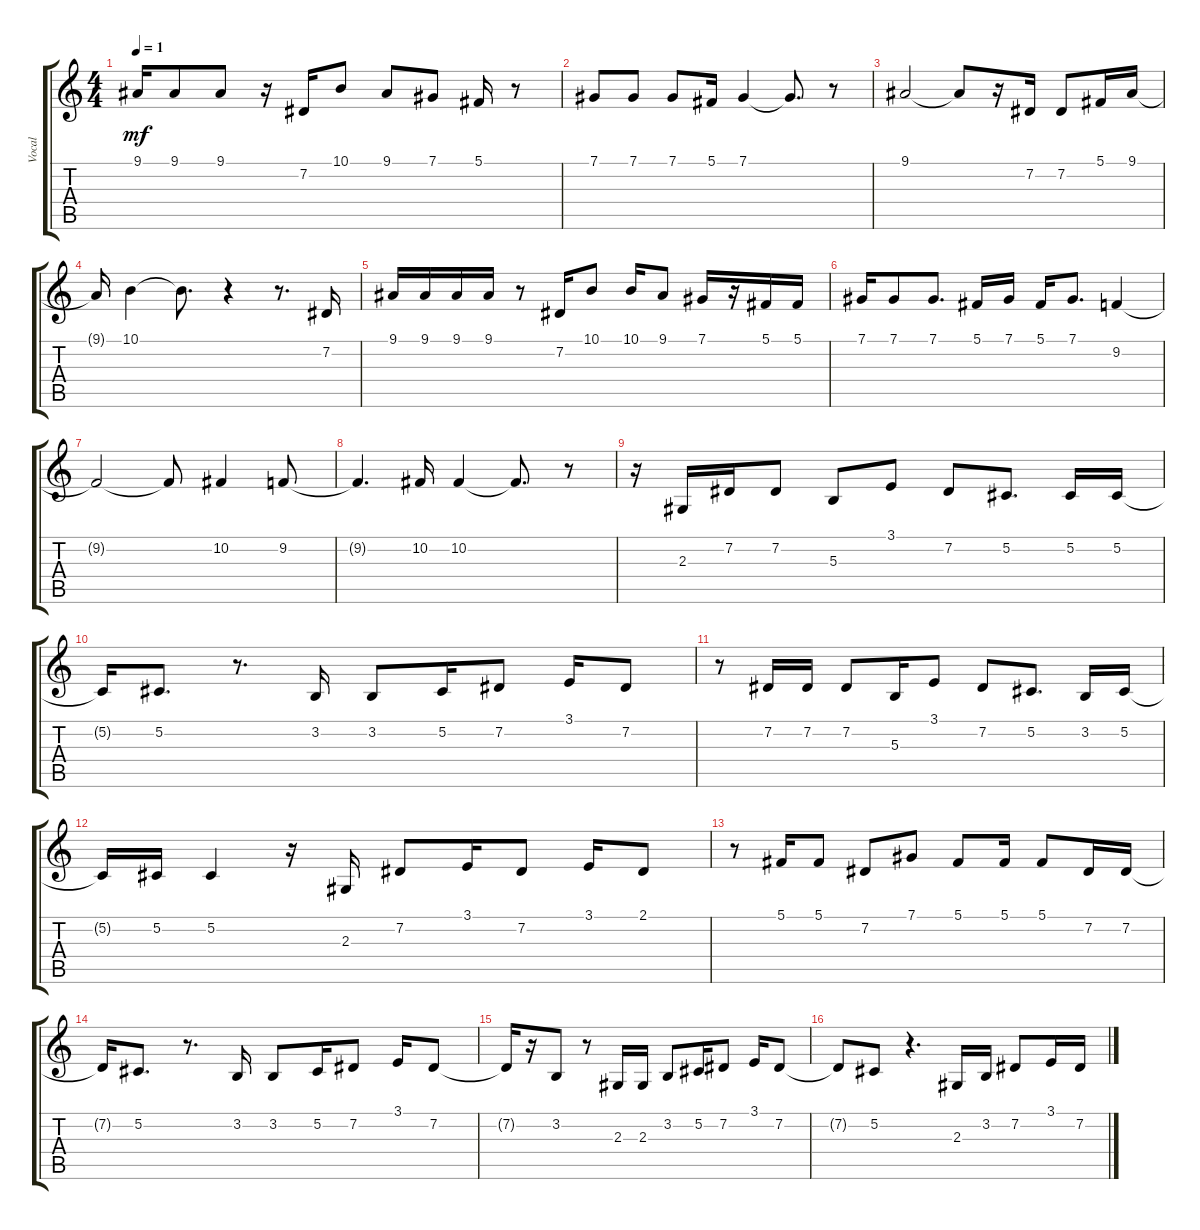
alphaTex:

\track ("Vocal" "Vocal") {instrument lead6voice}
\staff {score tabs}
\tuning (Db4 Ab3 Gb3 Db3 Ab2 Db2) {hide}
\ts (4 4)
\tempo 1
\clef g2
\ks c
9.1.16{dy mf} 9.1.8 9.1.8 r.16 7.2.16 10.1.8 9.1.8 7.1.8 5.1.16 r.8 |
7.1.8 7.1.8 7.1.8 5.1.16 7.1.4 7.1{t}.8{d} r.8 |
9.1.2 9.1{t}.8 r.16 7.2.16 7.2.8 5.1.16 9.1.16 |
9.1{t}.16 10.1.4 10.1{t}.8{d} r.4 r.8{d} 7.2.16 |
9.1.16 9.1.16 9.1.16 9.1.16 r.8 7.2.16 10.1.8 10.1.16 9.1.8 7.1.16 r.16 5.1.16 5.1.16 |
7.1.16 7.1.8 7.1.8{d} 5.1.16 7.1.16 5.1.16 7.1.8{d} 9.2.4 |
9.2{t}.2 9.2{t}.8 10.2.4 9.2.8 |
9.2{t}.4{d} 10.2.16 10.2.4 10.2{t}.8{d} r.8 |
r.16 2.3.16 7.2.16 7.2.8 5.3.8 3.1.8 7.2.8 5.2.8{d} 5.2.16 5.2.16 |
5.2{t}.16 5.2.8{d} r.8{d} 3.2.16 3.2.8 5.2.16 7.2.8 3.1.16 7.2.8 |
r.8 7.2.16 7.2.16 7.2.8 5.3.16 3.1.8 7.2.8 5.2.8{d} 3.2.16 5.2.16 |
5.2{t}.16 5.2.16 5.2.4 r.16 2.3.16 7.2.8 3.1.16 7.2.8 3.1.16 2.1.8 |
r.8 5.1.16 5.1.8 7.2.8 7.1.8 5.1.8 5.1.16 5.1.8 7.2.16 7.2.16 |
7.2{t}.16 5.2.8{d} r.8{d} 3.2.16 3.2.8 5.2.16 7.2.8 3.1.16 7.2.8 |
7.2{t}.16 r.16 3.2.8 r.8 2.3.16 2.3.16 3.2.8 5.2.16 7.2.8 3.1.16 7.2.8 |
7.2{t}.8 5.2.8 r.4{d} 2.3.16 3.2.16 7.2.8 3.1.16 7.2.16
